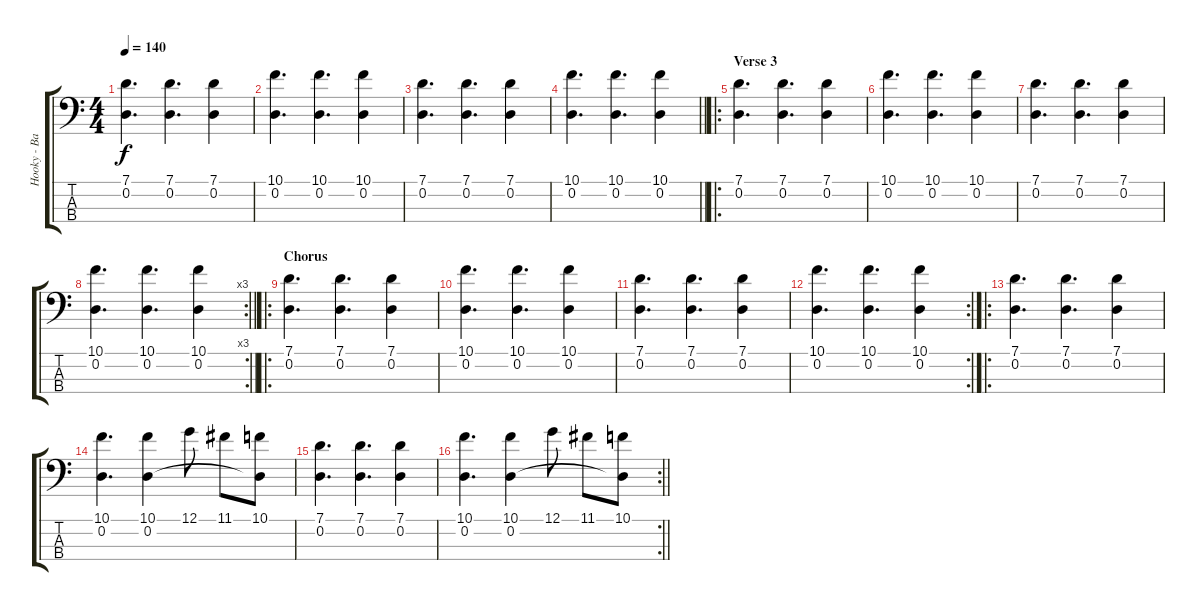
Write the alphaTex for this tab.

\track ("Hooky - Bass" "Hooky - Ba") {instrument electricbasspick}
\staff {score tabs}
\tuning (G2 D2 A1 D1) {hide}
\ts (4 4)
\tempo 140
\clef f4
\ks c
(7.1 0.2).4{d dy f} (7.1 0.2).4{d} (7.1 0.2).4 |
(10.1 0.2).4{d} (10.1 0.2).4{d} (10.1 0.2).4 |
(7.1 0.2).4{d} (7.1 0.2).4{d} (7.1 0.2).4 |
\barLineRight lightlight
(10.1 0.2).4{d} (10.1 0.2).4{d} (10.1 0.2).4 |
\ro
\section ("" "Verse 3")
(7.1 0.2).4{d} (7.1 0.2).4{d} (7.1 0.2).4 |
(10.1 0.2).4{d} (10.1 0.2).4{d} (10.1 0.2).4 |
(7.1 0.2).4{d} (7.1 0.2).4{d} (7.1 0.2).4 |
\rc 3
\barLineRight lightlight
(10.1 0.2).4{d} (10.1 0.2).4{d} (10.1 0.2).4 |
\ro
\section ("" "Chorus")
(7.1 0.2).4{d} (7.1 0.2).4{d} (7.1 0.2).4 |
(10.1 0.2).4{d} (10.1 0.2).4{d} (10.1 0.2).4 |
(7.1 0.2).4{d} (7.1 0.2).4{d} (7.1 0.2).4 |
\rc 2
(10.1 0.2).4{d} (10.1 0.2).4{d} (10.1 0.2).4 |
\ro
(7.1 0.2).4{d} (7.1 0.2).4{d} (7.1 0.2).4 |
(10.1 0.2).4{d} (10.1 0.2).4 12.1.8 11.1.8 (10.1 0.2{t}).8 |
(7.1 0.2).4{d} (7.1 0.2).4{d} (7.1 0.2).4 |
\rc 2
\barLineRight lightlight
(10.1 0.2).4{d} (10.1 0.2).4 12.1.8 11.1.8 (10.1 0.2{t}).8
